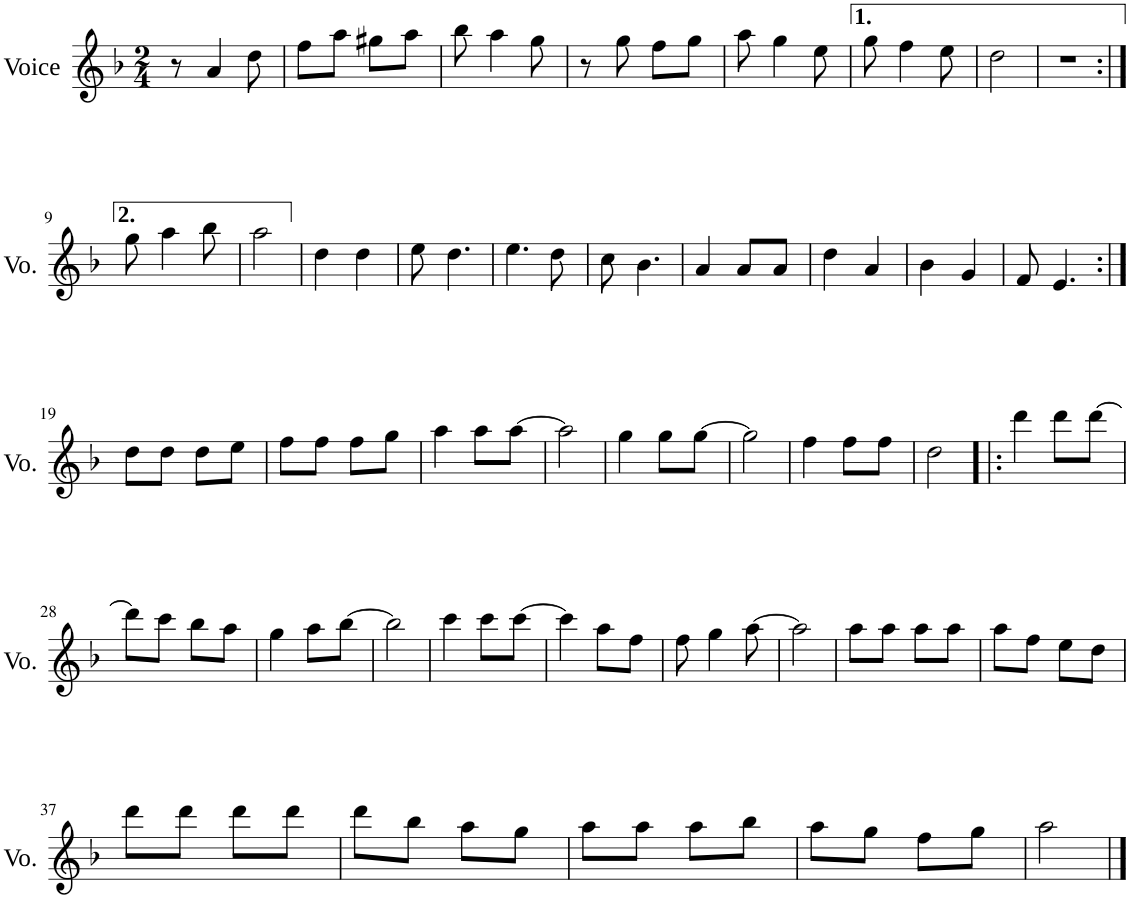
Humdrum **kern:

**kern
*part1
*staff1
*I"Voice
*I'Vo.
*clefG2
*k[b-]
*M2/4
=1
8r
4a/
8dd\
=2
8ff\L
8aa\J
8gg#X\L
8aa\J
=3
8bb-\
4aa\
8gg\
=4
8r
8gg\
8ff\L
8gg\J
=5
8aa\
4gg\
8ee\
=6
8gg\
4ff\
8ee\
=7
2dd\
=8
2r
!!LO:LB:g=z
=9:|!
8gg\
4aa\
8bb-\
=10
2aa\
=11
4dd\
4dd\
=12
8ee\
4.dd\
=13
4.ee\
8dd\
=14
8cc\
4.b-\
=15
4a/
8a/L
8a/J
=16
4dd\
4a/
=17
4b-\
4g/
=18
8f/
4.e/
!!LO:LB:g=z
=19:|!
8dd\L
8dd\J
8dd\L
8ee\J
=20
8ff\L
8ff\J
8ff\L
8gg\J
=21
4aa\
8aa\L
[8aa\J
=22
2aa\]
=23
4gg\
8gg\L
[8gg\J
=24
2gg\]
=25
4ff\
8ff\L
8ff\J
=26
2dd\
=27!|:
4ddd\
8ddd\L
[8ddd\J
!!LO:LB:g=z
=28
8ddd\L]
8ccc\J
8bb-\L
8aa\J
=29
4gg\
8aa\L
[8bb-\J
=30
2bb-\]
=31
4ccc\
8ccc\L
[8ccc\J
=32
4ccc\]
8aa\L
8ff\J
=33
8ff\
4gg\
[8aa\
=34
2aa\]
=35
8aa\L
8aa\J
8aa\L
8aa\J
=36
8aa\L
8ff\J
8ee\L
8dd\J
!!LO:LB:g=z
=37
8ddd\L
8ddd\J
8ddd\L
8ddd\J
=38
8ddd\L
8bb-\J
8aa\L
8gg\J
=39
8aa\L
8aa\J
8aa\L
8bb-\J
=40
8aa\L
8gg\J
8ff\L
8gg\J
=41
2aa\
==
*-
